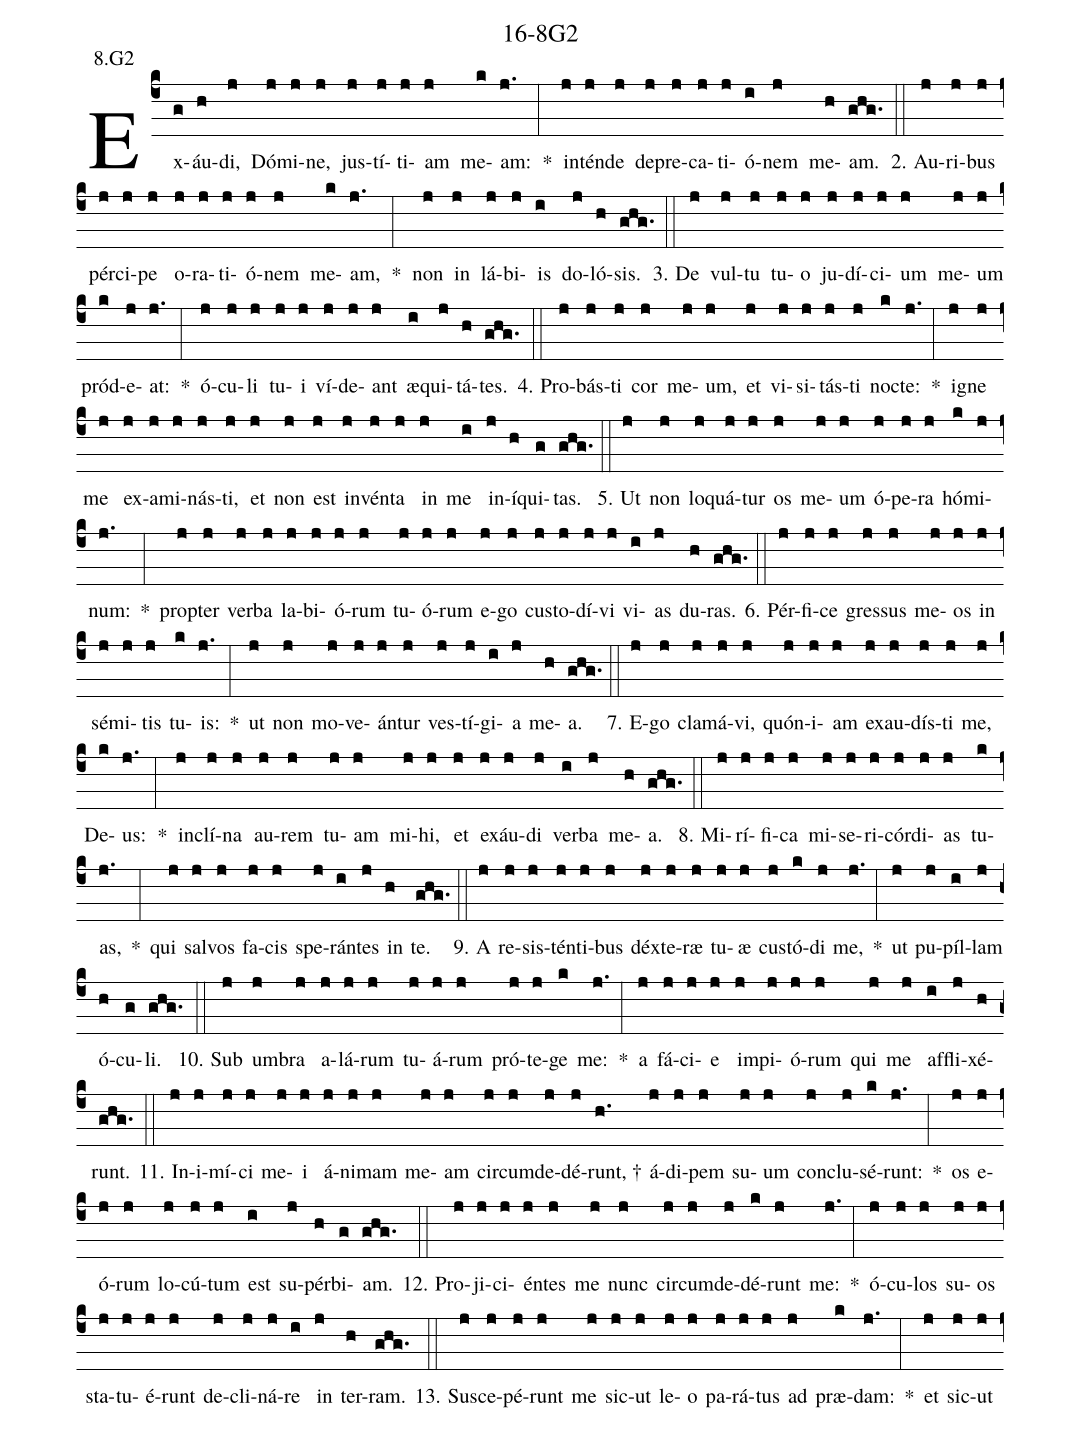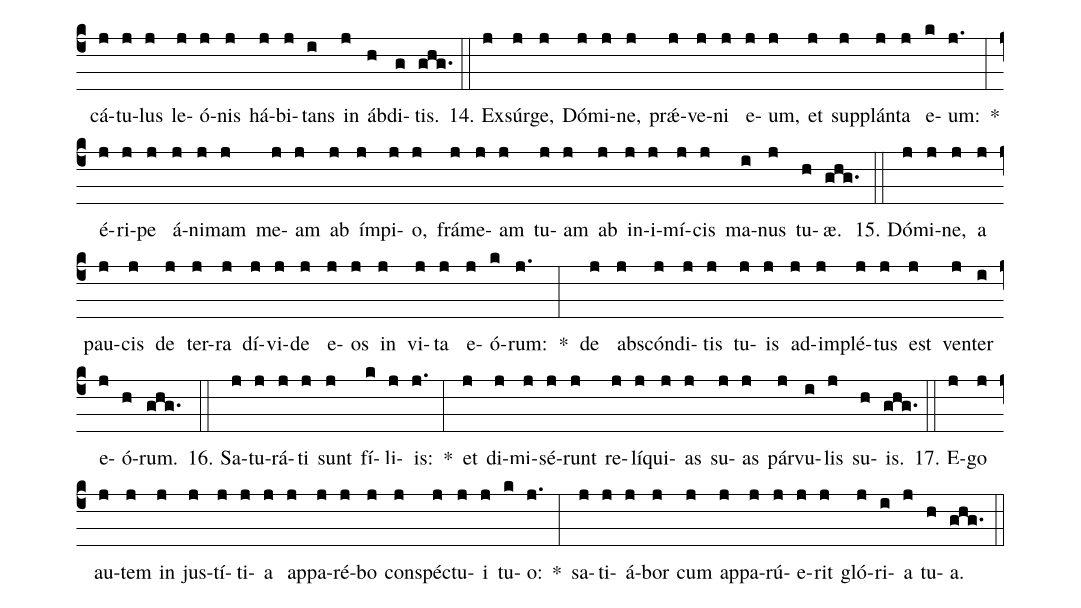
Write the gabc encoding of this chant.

name: 16-8G2;
annotation: 8.G2;
%%
(c4)Ex(g)áu(h)di,(j) Dó(j)mi(j)ne,(j) jus(j)tí(j)ti(j)am(j) me(k)am:(j.) *(:) in(j)tén(j)de(j) de(j)pre(j)ca(j)ti(j)ó(i)nem(j) me(h)am.(ghg.) (::)
2. Au(j)ri(j)bus(j) pér(j)ci(j)pe(j) o(j)ra(j)ti(j)ó(j)nem(j) me(k)am,(j.) *(:) non(j) in(j) lá(j)bi(j)is(i) do(j)ló(h)sis.(ghg.) (::)
3. De(j) vul(j)tu(j) tu(j)o(j) ju(j)dí(j)ci(j)um(j) me(j)um(j) pród(k)e(j)at:(j.) *(:) ó(j)cu(j)li(j) tu(j)i(j) ví(j)de(j)ant(j) æ(i)qui(j)tá(h)tes.(ghg.) (::)
4. Pro(j)bás(j)ti(j) cor(j) me(j)um,(j) et(j) vi(j)si(j)tás(j)ti(j) noc(k)te:(j.) *(:) i(j)gne(j) me(j) ex(j)a(j)mi(j)nás(j)ti,(j) et(j) non(j) est(j) in(j)vén(j)ta(j) in(j) me(i) in(j)í(h)qui(g)tas.(ghg.) (::)
5. Ut(j) non(j) lo(j)quá(j)tur(j) os(j) me(j)um(j) ó(j)pe(j)ra(j) hó(k)mi(j)num:(j.) *(:) prop(j)ter(j) ver(j)ba(j) la(j)bi(j)ó(j)rum(j) tu(j)ó(j)rum(j) e(j)go(j) cus(j)to(j)dí(j)vi(j) vi(i)as(j) du(h)ras.(ghg.) (::)
6. Pér(j)fi(j)ce(j) gres(j)sus(j) me(j)os(j) in(j) sé(j)mi(j)tis(j) tu(k)is:(j.) *(:) ut(j) non(j) mo(j)ve(j)án(j)tur(j) ves(j)tí(j)gi(i)a(j) me(h)a.(ghg.) (::)
7. E(j)go(j) cla(j)má(j)vi,(j) quón(j)i(j)am(j) ex(j)au(j)dís(j)ti(j) me,(j) De(k)us:(j.) *(:) in(j)clí(j)na(j) au(j)rem(j) tu(j)am(j) mi(j)hi,(j) et(j) ex(j)áu(j)di(j) ver(i)ba(j) me(h)a.(ghg.) (::)
8. Mi(j)rí(j)fi(j)ca(j) mi(j)se(j)ri(j)cór(j)di(j)as(j) tu(k)as,(j.) *(:) qui(j) sal(j)vos(j) fa(j)cis(j) spe(j)rán(i)tes(j) in(h) te.(ghg.) (::)
9. A(j) re(j)sis(j)tén(j)ti(j)bus(j) déx(j)te(j)ræ(j) tu(j)æ(j) cus(j)tó(k)di(j) me,(j.) *(:) ut(j) pu(j)píl(i)lam(j) ó(h)cu(g)li.(ghg.) (::)
10. Sub(j) um(j)bra(j) a(j)lá(j)rum(j) tu(j)á(j)rum(j) pró(j)te(j)ge(k) me:(j.) *(:) a(j) fá(j)ci(j)e(j) im(j)pi(j)ó(j)rum(j) qui(j) me(j) af(i)fli(j)xé(h)runt.(ghg.) (::)
11. In(j)i(j)mí(j)ci(j) me(j)i(j) á(j)ni(j)mam(j) me(j)am(j) cir(j)cum(j)de(j)dé(j)runt, †(h.) á(j)di(j)pem(j) su(j)um(j) con(j)clu(j)sé(k)runt:(j.) *(:) os(j) e(j)ó(j)rum(j) lo(j)cú(j)tum(j) est(i) su(j)pér(h)bi(g)am.(ghg.) (::)
12. Pro(j)ji(j)ci(j)én(j)tes(j) me(j) nunc(j) cir(j)cum(j)de(j)dé(k)runt(j) me:(j.) *(:) ó(j)cu(j)los(j) su(j)os(j) sta(j)tu(j)é(j)runt(j) de(j)cli(j)ná(j)re(i) in(j) ter(h)ram.(ghg.) (::)
13. Su(j)sce(j)pé(j)runt(j) me(j) sic(j)ut(j) le(j)o(j) pa(j)rá(j)tus(j) ad(j) præ(k)dam:(j.) *(:) et(j) sic(j)ut(j) cá(j)tu(j)lus(j) le(j)ó(j)nis(j) há(j)bi(j)tans(i) in(j) áb(h)di(g)tis.(ghg.) (::)
14. Ex(j)súr(j)ge,(j) Dó(j)mi(j)ne,(j) prǽ(j)ve(j)ni(j) e(j)um,(j) et(j) sup(j)plán(j)ta(j) e(k)um:(j.) *(:) é(j)ri(j)pe(j) á(j)ni(j)mam(j) me(j)am(j) ab(j) ím(j)pi(j)o,(j) frá(j)me(j)am(j) tu(j)am(j) ab(j) in(j)i(j)mí(j)cis(j) ma(i)nus(j) tu(h)æ.(ghg.) (::)
15. Dó(j)mi(j)ne,(j) a(j) pau(j)cis(j) de(j) ter(j)ra(j) dí(j)vi(j)de(j) e(j)os(j) in(j) vi(j)ta(j) e(j)ó(k)rum:(j.) *(:) de(j) abs(j)cón(j)di(j)tis(j) tu(j)is(j) ad(j)im(j)plé(j)tus(j) est(j) ven(j)ter(i) e(j)ó(h)rum.(ghg.) (::)
16. Sa(j)tu(j)rá(j)ti(j) sunt(j) fí(k)li(j)is:(j.) *(:) et(j) di(j)mi(j)sé(j)runt(j) re(j)lí(j)qui(j)as(j) su(j)as(j) pár(j)vu(i)lis(j) su(h)is.(ghg.) (::)
17. E(j)go(j) au(j)tem(j) in(j) jus(j)tí(j)ti(j)a(j) ap(j)pa(j)ré(j)bo(j) con(j)spéc(j)tu(j)i(j) tu(k)o:(j.) *(:) sa(j)ti(j)á(j)bor(j) cum(j) ap(j)pa(j)rú(j)e(j)rit(j) gló(j)ri(i)a(j) tu(h)a.(ghg.) (::)
